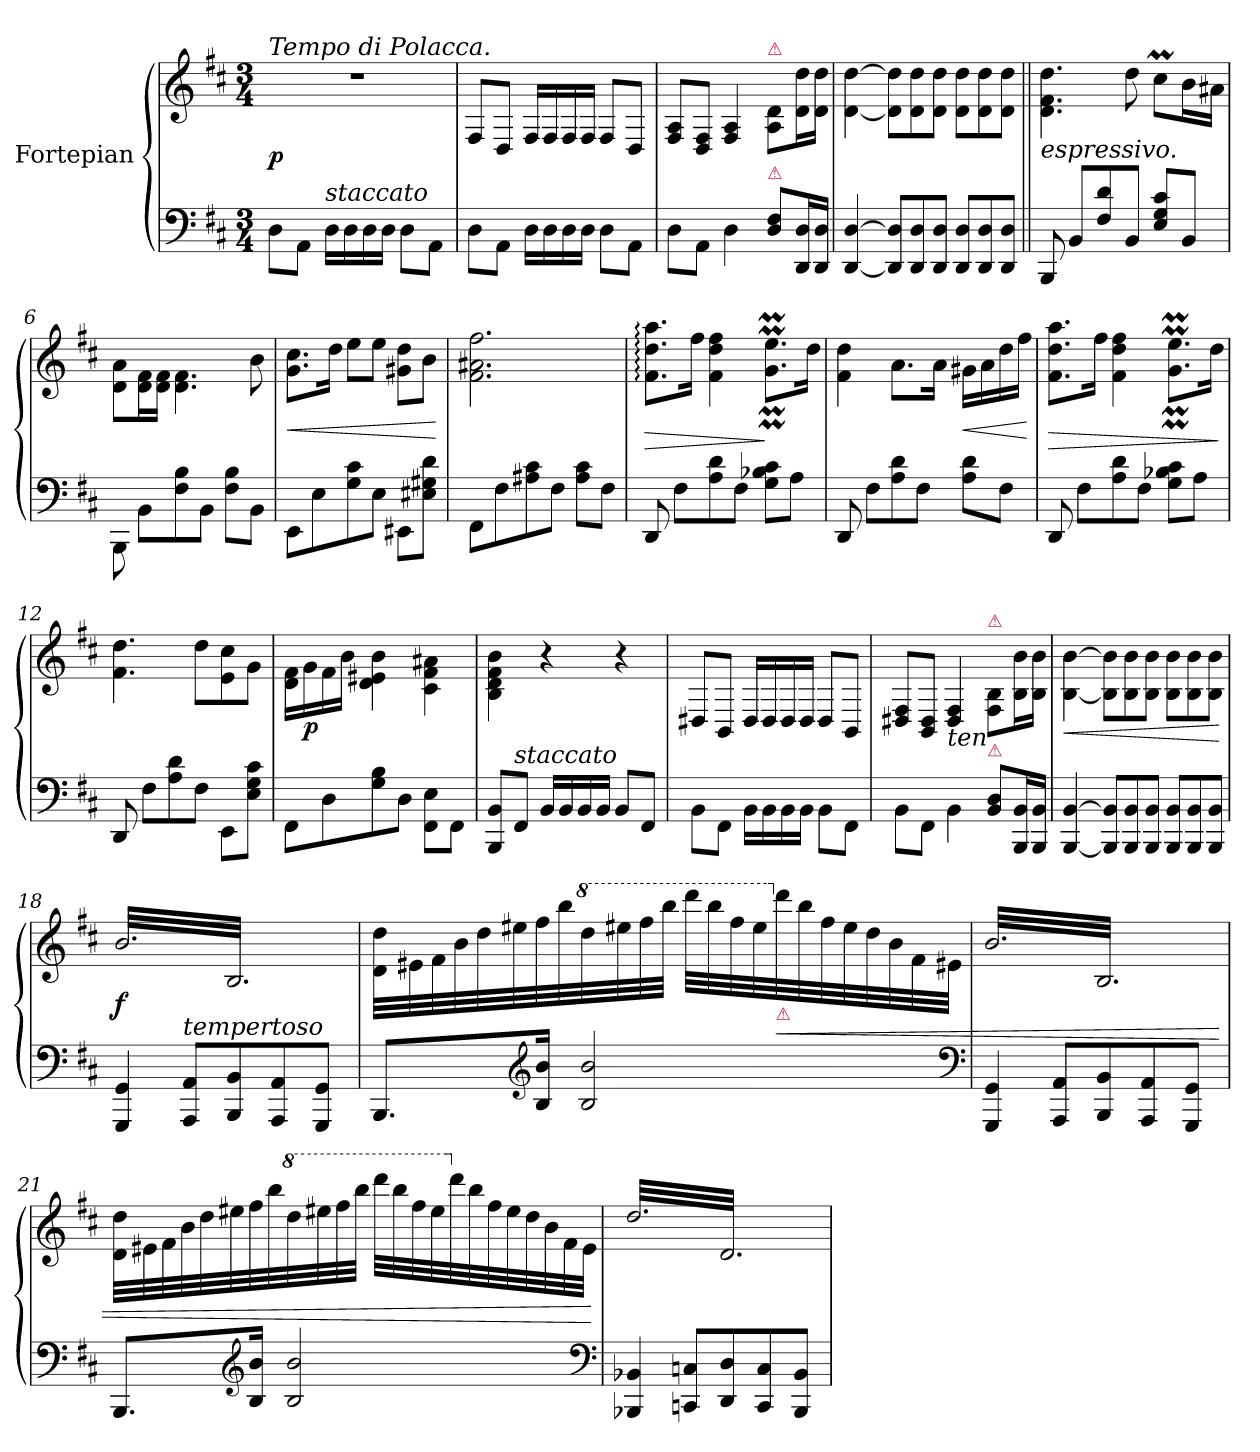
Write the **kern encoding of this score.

**kern	**kern	**dynam
*part1	*part1	*part1
*staff2	*staff1	*staff1/2
*I"Fortepian	*	*
*clefF4	*clefG2	*
*k[f#c#]	*k[f#c#]	*
*M3/4	*M3/4	*
=1	=1	=1
!	!LO:TX:a:i:t=Tempo di Polacca.	!
8D\L	2.r	p
8AA\J	.	.
!LO:TX:a:i:t=staccato	!	!
16D\LL	.	.
16D\	.	.
16D\	.	.
16D\JJ	.	.
8D\L	.	.
8AA\J	.	.
=2	=2	=2
8D\L	8F#/L	.
8AA\J	8D/J	.
16D\LL	16F#/LL	.
16D\	16F#/	.
16D\	16F#/	.
16D\JJ	16F#/JJ	.
8D\L	8F#/L	.
8AA\J	8D/J	.
=3	=3	=3
8D\L	8F#/ 8A/L	.
8AA\J	8D/ 8F#/J	.
4D\	4F#/ 4A/	.
!	!LO:TX:a:color=crimson:t=⚠	!
!LO:TX:a:color=crimson:t=⚠	!	!
8D\ 8F#\L	8A/ 8d/L	.
16DD/ 16D/L	16d\ 16dd\L	.
16DD/ 16D/JJ	16d\ 16dd\JJ	.
=4	=4	=4
[4DD/ [4D/	[4d\ [4dd\	.
*Xtuplet	*Xtuplet	*
12DD]/ 12D]/L	12d]\ 12dd]\L	.
12DD/ 12D/	12d\ 12dd\	.
12DD/ 12D/J	12d\ 12dd\J	.
12DD/ 12D/L	12d\ 12dd\L	.
12DD/ 12D/	12d\ 12dd\	.
12DD/ 12D/J	12d\ 12dd\J	.
=5||	=5||	=5||
!	!LO:TX:b:i:t=espressivo.	!
8BBB/	4.d\ 4.f#\ 4.dd\	.
8BB/L	.	.
8F#/ 8d/	.	.
8BB/J	8dd\	.
8E/ 8G/ 8c#/L	8cc#m\L	.
8BB/J	16b\L	.
.	16a#X\JJ	.
=6	=6	=6
8BBB\	8d\ 8a\L	.
8BB\L	16d\ 16f#\L	.
.	16d\ 16f#\JJ	.
8F#\ 8B\	4.d\ 4.f#\	.
8BB\J	.	.
8F#\ 8B\L	.	.
8BB\J	8b\	.
=7	=7	=7
8EE\L	8.g\ 8.cc#\L	<
8E\	.	.
.	16dd\Jk	.
8G\ 8c#\	8ee\L	.
8E\J	8ee\J	.
8EE#X\L	8g#X\ 8dd\L	.
8E#X\ 8G#X\ 8d\J	8b\J	.
.	.	[
=8	=8	=8
8FF#\L	2.f#\ 2.a#X\ 2.ff#\	.
8F#\	.	.
8A#X\ 8c#\	.	.
8F#\J	.	.
8A#\ 8c#\L	.	.
8F#\J	.	.
=9	=9	=9
8DD/	8.f#:\ 8.dd:\ 8.aa:\L	>
8F#\L	.	.
.	16ff#\Jk	.
8A\ 8d\	4f#\ 4dd\ 4ff#\	.
8F#\J	.	.
8G\ 8B-X\ 8c#\L	8.gM\ 8.eeM\L	]
8A\J	.	.
.	16dd\Jk	.
=10	=10	=10
8DD/	4f#\ 4dd\	.
8F#\L	.	.
8A\ 8d\	8.a\L	.
8F#\J	.	.
.	16a\Jk	.
8A\ 8d\L	16g#X\LL	<
.	16a\	.
8F#\J	16dd\	.
.	16ff#\JJ	.
.	.	[
=11	=11	=11
8DD/	8.f#\ 8.dd\ 8.aa\L	>
8F#\L	.	.
.	16ff#\Jk	.
8A\ 8d\	4f#\ 4dd\ 4ff#\	.
8F#\J	.	.
8G\ 8B-X\ 8c#\L	8.gM\ 8.eeM\L	.
8A\J	.	.
.	16dd\Jk	.
.	.	]
=12	=12	=12
8DD/	4.f#\ 4.dd\	.
8F#\L	.	.
8A\ 8d\	.	.
8F#\J	8dd\L	.
8EE\L	8e\ 8cc#\	.
8E\ 8G\ 8c#\J	8g\J	.
=13	=13	=13
8FF#\L	16d\ 16f#\LL	.
.	16g\	p
8D\	16f#\	.
.	16b\JJ	.
8G\ 8B\	4d\ 4e#X\ 4b\	.
8D\J	.	.
8FF#\ 8E\L	4c#\ 4f#\ 4a#X\	.
8FF#\J	.	.
=14	=14	=14
8BBB/ 8BB/L	4B\ 4d\ 4f#\ 4b\	.
!LO:TX:a:i:t=staccato	!	!
8FF#/J	.	.
16BB/LL	4r	.
16BB/	.	.
16BB/	.	.
16BB/JJ	.	.
8BB/L	4r	.
8FF#/J	.	.
=15	=15	=15
8BB\L	8D#X/L	.
8FF#\J	8BB/J	.
16BB\LL	16D#/LL	.
16BB\	16D#/	.
16BB\	16D#/	.
16BB\JJ	16D#/JJ	.
8BB\L	8D#/L	.
8FF#\J	8BB/J	.
=16	=16	=16
8BB\L	8D#X/ 8F#/L	.
8FF#\J	8BB/ 8D#/J	.
!	!LO:TX:b:i:t=ten	!
4BB\	4D#/ 4F#/	.
!	!LO:TX:a:color=crimson:t=⚠	!
!LO:TX:a:color=crimson:t=⚠	!	!
8BB\ 8D\L	8F#/ 8B/L	.
16BBB/ 16BB/L	16B\ 16b\L	.
16BBB/ 16BB/JJ	16B\ 16b\JJ	.
=17	=17	=17
[4BBB/ [4BB/	[4B\ [4b\	<
12BBB]/ 12BB]/L	12B]\ 12b]\L	.
12BBB/ 12BB/	12B\ 12b\	.
12BBB/ 12BB/J	12B\ 12b\J	.
12BBB/ 12BB/L	12B\ 12b\L	.
12BBB/ 12BB/	12B\ 12b\	.
12BBB/ 12BB/J	12B\ 12b\J	.
.	.	[
=18	=18	=18
*	*tremolo	*
4GGG/ 4GG/	32b/LLL	f
.	32B/	.
.	32b/	.
.	32B/	.
.	32b/	.
.	32B/	.
.	32b/	.
.	32B/	.
!LO:TX:a:i:t=tempertoso	!	!
8AAA/ 8AA/L	32b/	.
.	32B/	.
.	32b/	.
.	32B/	.
8BBB/ 8BB/	32b/	.
.	32B/	.
.	32b/	.
.	32B/	.
8AAA/ 8AA/	32b/	.
.	32B/	.
.	32b/	.
.	32B/	.
8GGG/ 8GG/J	32b/	.
.	32B/	.
.	32b/	.
.	32B/JJJ	.
*	*Xtremolo	*
=19	=19	=19
8.BBB/L	32d\ 32dd\LLL	.
.	32e#X\	.
.	32f#\	.
.	32b\	.
.	32dd\	.
.	32ee#X\	.
*clefG2	*	*
16B/ 16b/Jk	32ff#\	.
.	32bb\	.
*	*8va	*
2B/ 2b/	32ddd\	.
.	32eee#X\	.
.	32fff#\	.
.	32bbb\JJJ	.
.	32dddd\LLL	.
.	32bbb\	.
.	32fff#\	.
.	32eee#\	.
*	*X8va	*
!	!LO:TX:b:color=crimson:t=⚠	!
.	32ddd\	<
.	32bb\	.
.	32ff#\	.
.	32ee#\	.
.	32dd\	.
.	32b\	.
.	32f#\	.
.	32e#X\JJJ	.
*clefF4	*	*
=20	=20	=20
*	*tremolo	*
4GGG/ 4GG/	32b/LLL	.
.	32B/	.
.	32b/	.
.	32B/	.
.	32b/	.
.	32B/	.
.	32b/	.
.	32B/	.
8AAA/ 8AA/L	32b/	.
.	32B/	.
.	32b/	.
.	32B/	.
8BBB/ 8BB/	32b/	.
.	32B/	.
.	32b/	.
.	32B/	.
8AAA/ 8AA/	32b/	.
.	32B/	.
.	32b/	.
.	32B/	.
8GGG/ 8GG/J	32b/	.
.	32B/	.
.	32b/	.
.	32B/JJJ	.
*	*Xtremolo	*
=21	=21	=21
8.BBB/L	32d\ 32dd\LLL	.
.	32e#X\	.
.	32f#\	.
.	32b\	.
.	32dd\	.
.	32ee#X\	.
*clefG2	*	*
16B/ 16b/Jk	32ff#\	.
.	32bb\	.
*	*8va	*
2B/ 2b/	32ddd\	.
.	32eee#X\	.
.	32fff#\	.
.	32bbb\JJJ	.
.	32dddd\LLL	.
.	32bbb\	.
.	32fff#\	.
.	32eee#\	.
*	*X8va	*
.	32ddd\	.
.	32bb\	.
.	32ff#\	.
.	32ee#\	.
.	32dd\	.
.	32b\	.
.	32f#\	.
.	32e#\JJJ	.
*clefF4	*	*
.	.	[
=22	=22	=22
*	*tremolo	*
4BBB-X/ 4BB-X/	32dd/LLL	.
.	32d/	.
.	32dd/	.
.	32d/	.
.	32dd/	.
.	32d/	.
.	32dd/	.
.	32d/	.
8CCn/ 8Cn/L	32dd/	.
.	32d/	.
.	32dd/	.
.	32d/	.
8DD/ 8D/	32dd/	.
.	32d/	.
.	32dd/	.
.	32d/	.
8CC/ 8C/	32dd/	.
.	32d/	.
.	32dd/	.
.	32d/	.
8BBB-/ 8BB-/J	32dd/	.
.	32d/	.
.	32dd/	.
.	32d/JJJ	.
*	*Xtremolo	*
.	.	.
.	.	.
.	.	.
.	.	.
.	.	.
.	.	.
.	.	.
.	.	.
.	.	.
.	.	.
.	.	.
.	.	.
=	=	=
*-	*-	*-
